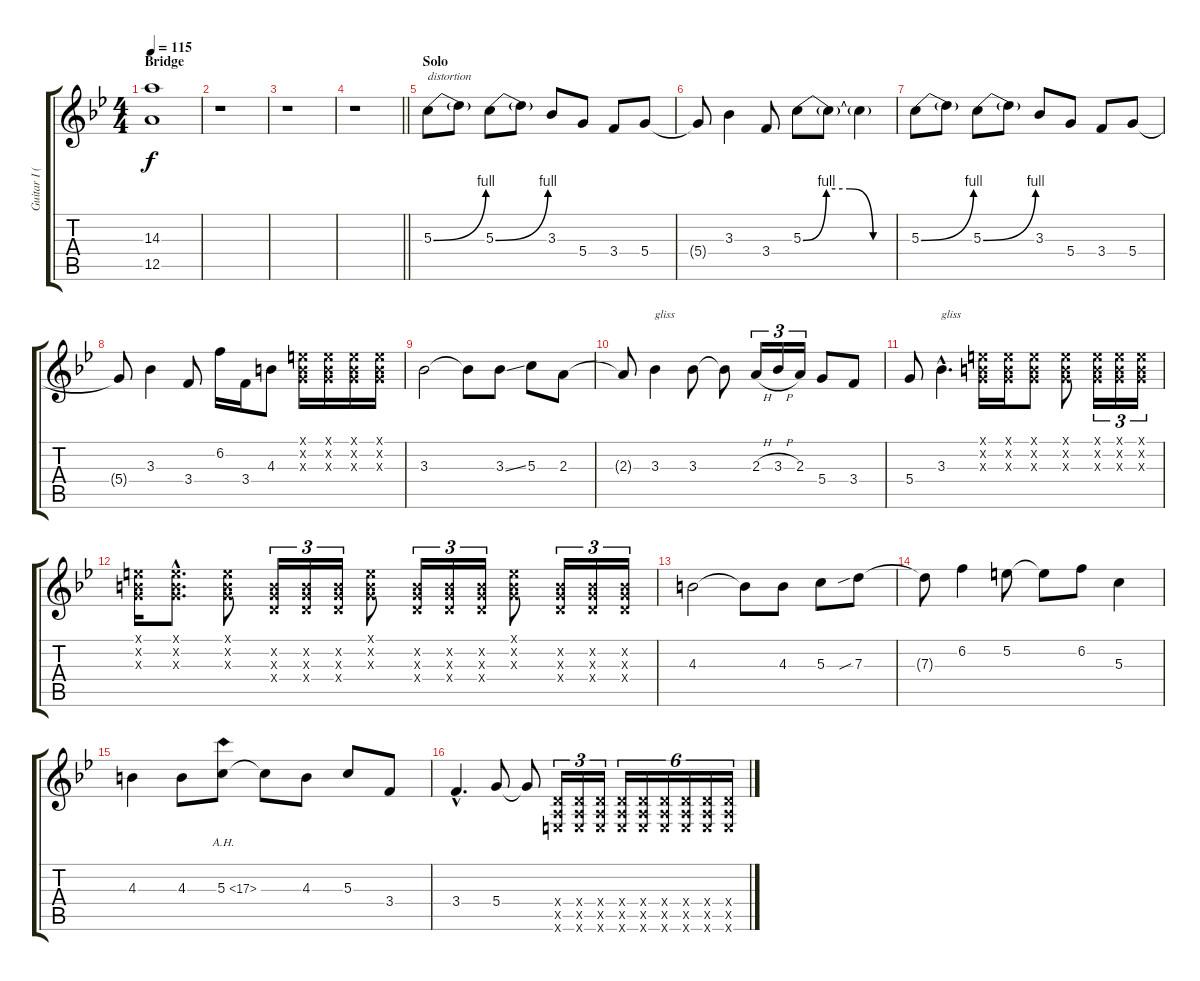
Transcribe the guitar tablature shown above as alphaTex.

\track ("Guitar I (Aiji)" "Guitar I (") {instrument distortionguitar}
\staff {score tabs}
\tuning (E4 B3 G3 D3 A2 E2) {hide}
\ts (4 4)
\section ("" "Bridge")
\tempo 115
\clef g2
\ks bb
(14.3 12.5).1{dy f} |
r.1 |
r.1 |
\barLineRight lightlight
r.1 |
\section ("" "Solo")
5.3{be (bend 0 0 60 4)}.8{txt "distortion" volume 16 balance 8 instrument distortionguitar} 5.3{t}.8 5.3{be (bend 0 0 60 4)}.8 5.3{t}.8 3.3.8 5.4.8 3.4.8 5.4.8 |
5.4{t}.8 3.3.4 3.4.8 5.3{be (custom 0 0 15 4 30 4 45 0 60 0)}.8 5.3{t}.8 5.3{t}.4 |
5.3{be (bend 0 0 60 4)}.8 5.3{t}.8 5.3{be (bend 0 0 60 4)}.8 5.3{t}.8 3.3.8 5.4.8 3.4.8 5.4.8 |
5.4{t}.8 3.3.4 3.4.8 6.2.16 3.4.16 4.3.8 (0.1{x} 0.2{x} 0.3{x}).16 (0.1{x} 0.2{x} 0.3{x}).16 (0.1{x} 0.2{x} 0.3{x}).16 (0.1{x} 0.2{x} 0.3{x}).16 |
3.3.2 3.3{t}.8 3.3{ss}.8 5.3.8 2.3.8 |
2.3{t}.8 3.3.4{txt "gliss"} 3.3.8 3.3{t}.8 2.3{h}.16{tu (3 2)} 3.3{h}.16{tu (3 2)} 2.3.16{tu (3 2)} 5.4.8 3.4.8 |
5.4.8 3.3{hac}.4{d txt "gliss"} (0.1{x} 0.2{x} 0.3{x}).16 (0.1{x} 0.2{x} 0.3{x}).16 (0.1{x} 0.2{x} 0.3{x}).8 (0.1{x} 0.2{x} 0.3{x}).8 (0.1{x} 0.2{x} 0.3{x}).16{tu (3 2)} (0.1{x} 0.2{x} 0.3{x}).16{tu (3 2)} (0.1{x} 0.2{x} 0.3{x}).16{tu (3 2)} |
(0.1{x} 0.2{x} 0.3{x}).16 (0.1{hac x} 0.2{hac x} 0.3{hac x}).8{d} (0.1{x} 0.2{x} 0.3{x}).8 (0.2{x} 0.3{x} 0.4{x}).16{tu (3 2)} (0.2{x} 0.3{x} 0.4{x}).16{tu (3 2)} (0.2{x} 0.3{x} 0.4{x}).16{tu (3 2)} (0.1{x} 0.2{x} 0.3{x}).8 (0.2{x} 0.3{x} 0.4{x}).16{tu (3 2)} (0.2{x} 0.3{x} 0.4{x}).16{tu (3 2)} (0.2{x} 0.3{x} 0.4{x}).16{tu (3 2)} (0.1{x} 0.2{x} 0.3{x}).8 (0.2{x} 0.3{x} 0.4{x}).16{tu (3 2)} (0.2{x} 0.3{x} 0.4{x}).16{tu (3 2)} (0.2{x} 0.3{x} 0.4{x}).16{tu (3 2)} |
4.3.2 4.3{t}.8 4.3.8 5.3.8 7.3{sib}.8 |
7.3{t}.8 6.2.4 5.2.8 5.2{t}.8 6.2.8 5.3.4 |
4.3.4 4.3.8 5.3{ah 12}.8 5.3{t}.8 4.3.8 5.3.8 3.4.8 |
3.4{hac}.4{d} 5.4.8 5.4{t}.8 (0.4{x} 0.5{x} 0.6{x}).16{tu (3 2)} (0.4{x} 0.5{x} 0.6{x}).16{tu (3 2)} (0.4{x} 0.5{x} 0.6{x}).16{tu (3 2)} (0.4{x} 0.5{x} 0.6{x}).16{tu (6 4)} (0.4{x} 0.5{x} 0.6{x}).16{tu (6 4)} (0.4{x} 0.5{x} 0.6{x}).16{tu (6 4)} (0.4{x} 0.5{x} 0.6{x}).16{tu (6 4)} (0.4{x} 0.5{x} 0.6{x}).16{tu (6 4)} (0.4{x} 0.5{x} 0.6{x}).16{tu (6 4)}
